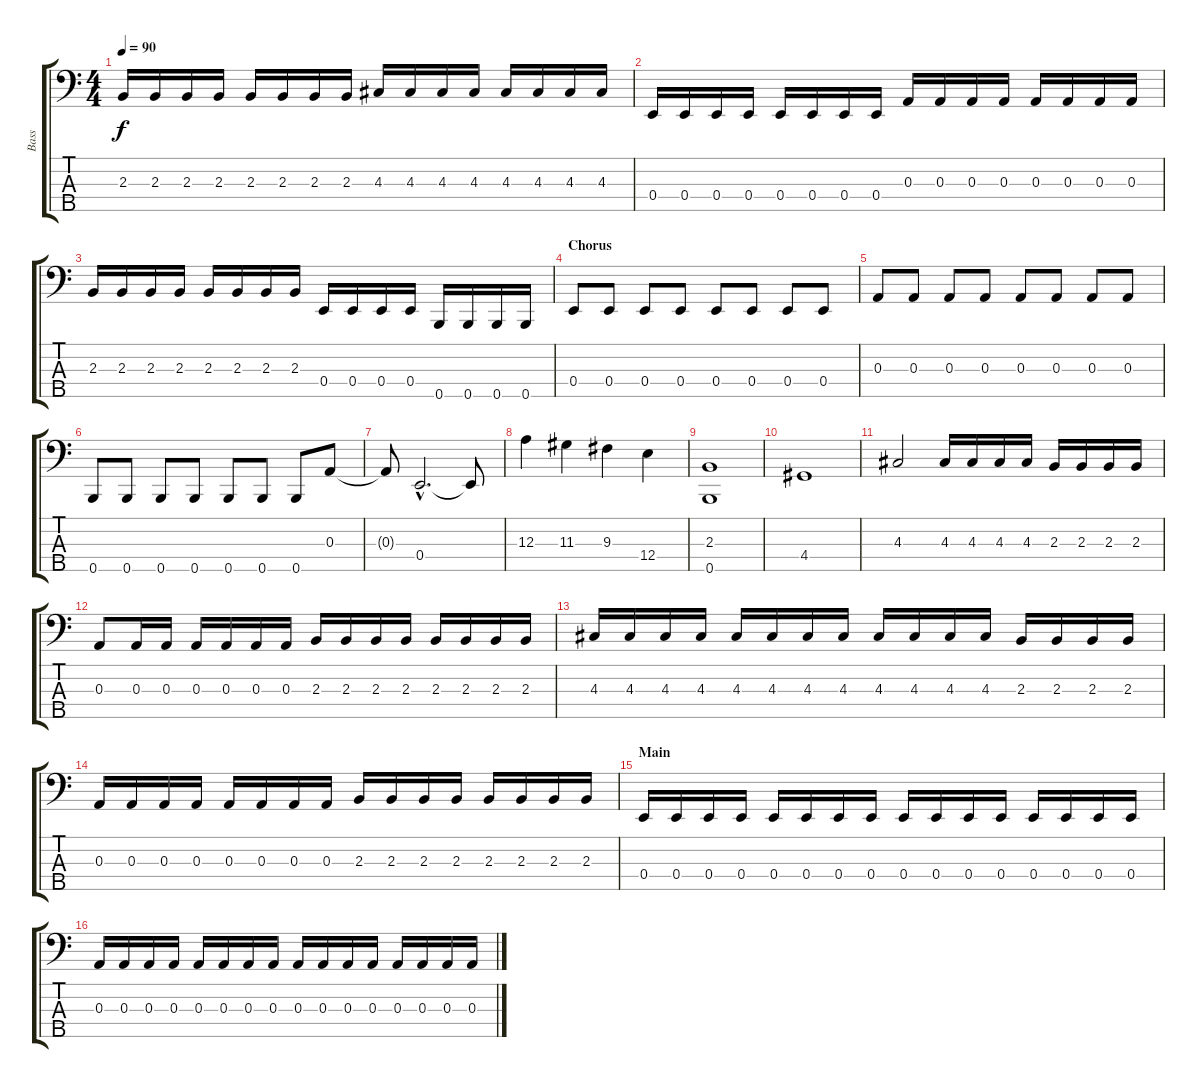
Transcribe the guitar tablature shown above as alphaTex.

\track ("Bass" "Bass") {instrument electricbassfinger}
\staff {score tabs}
\tuning (G2 D2 A1 E1 B0) {hide}
\ts (4 4)
\tempo 90
\clef f4
\ks c
2.3.16{dy f} 2.3.16 2.3.16 2.3.16 2.3.16 2.3.16 2.3.16 2.3.16 4.3.16 4.3.16 4.3.16 4.3.16 4.3.16 4.3.16 4.3.16 4.3.16 |
0.4.16 0.4.16 0.4.16 0.4.16 0.4.16 0.4.16 0.4.16 0.4.16 0.3.16 0.3.16 0.3.16 0.3.16 0.3.16 0.3.16 0.3.16 0.3.16 |
2.3.16 2.3.16 2.3.16 2.3.16 2.3.16 2.3.16 2.3.16 2.3.16 0.4.16 0.4.16 0.4.16 0.4.16 0.5.16 0.5.16 0.5.16 0.5.16 |
\section ("" "Chorus")
0.4.8 0.4.8 0.4.8 0.4.8 0.4.8 0.4.8 0.4.8 0.4.8 |
0.3.8 0.3.8 0.3.8 0.3.8 0.3.8 0.3.8 0.3.8 0.3.8 |
0.5.8 0.5.8 0.5.8 0.5.8 0.5.8 0.5.8 0.5.8 0.3.8 |
0.3{t}.8 0.4{hac}.2{d} 0.4{t}.8 |
12.3.4 11.3.4 9.3.4 12.4.4 |
(2.3 0.5).1 |
4.4.1 |
4.3.2 4.3.16 4.3.16 4.3.16 4.3.16 2.3.16 2.3.16 2.3.16 2.3.16 |
0.3.8 0.3.16 0.3.16 0.3.16 0.3.16 0.3.16 0.3.16 2.3.16 2.3.16 2.3.16 2.3.16 2.3.16 2.3.16 2.3.16 2.3.16 |
4.3.16 4.3.16 4.3.16 4.3.16 4.3.16 4.3.16 4.3.16 4.3.16 4.3.16 4.3.16 4.3.16 4.3.16 2.3.16 2.3.16 2.3.16 2.3.16 |
0.3.16 0.3.16 0.3.16 0.3.16 0.3.16 0.3.16 0.3.16 0.3.16 2.3.16 2.3.16 2.3.16 2.3.16 2.3.16 2.3.16 2.3.16 2.3.16 |
\section ("" "Main")
0.4.16 0.4.16 0.4.16 0.4.16 0.4.16 0.4.16 0.4.16 0.4.16 0.4.16 0.4.16 0.4.16 0.4.16 0.4.16 0.4.16 0.4.16 0.4.16 |
0.3.16 0.3.16 0.3.16 0.3.16 0.3.16 0.3.16 0.3.16 0.3.16 0.3.16 0.3.16 0.3.16 0.3.16 0.3.16 0.3.16 0.3.16 0.3.16
